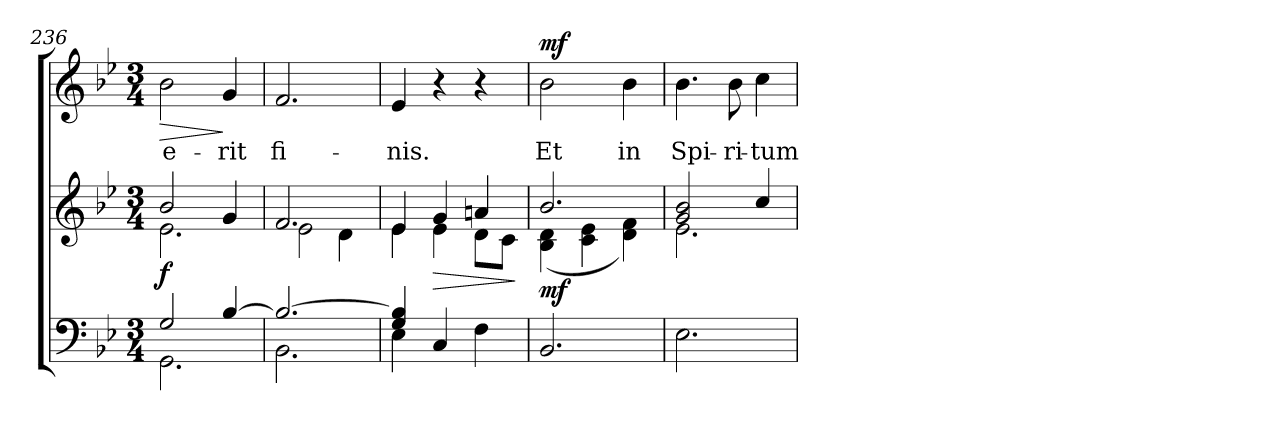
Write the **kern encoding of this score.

**kern	**kern	**dynam	**kern	**text	**dynam
*part2	*part2	*part2	*part1	*part1	*part1
*staff3	*staff2	*staff2/3	*staff1	*staff1	*staff1
*clefF4	*clefG2	*	*clefG2	*	*
*	*	*	*ITrd7c12	*	*
*k[b-e-]	*k[b-e-]	*	*k[b-e-]	*	*
*B-:	*B-:	*	*B-:	*	*
*M3/4	*M3/4	*	*M3/4	*	*
=236	=236	=236	=236	=236	=236
*^	*^	*	*	*	*
!	!	!	!	!LO:DY:b	!	!LO:LY:b	!LO:HP:b
2G/	2.GG\	2b-/	2.e-\	f	2B-\	e-	>
!	!	!	!	!	!	!LO:LY:b	!
[>4B-/	.	4g/	.	.	4G/	-rit	]
=237	=237	=237	=237	=237	=237	=237	=237
!	!	!	!	!	!	!LO:LY:b	!
2.B-/_	2.BB-\	2.f/	2e-\	.	2.F/	fi-	.
.	.	.	4d\	.	.	.	.
=238	=238	=238	=238	=238	=238	=238	=238
!	!	!	!	!	!	!LO:LY:b	!
4G/ 4B-/]	4E-\	4e-/	4e-\	.	4E-/	-nis.	.
!	!	!	!	!LO:HP:b	!	!	!
2ryy	4C/	4g/	4e-\	>	4r	.	.
.	4F\	4an/	8d\L	.	4r	.	.
.	.	.	8c\J	.	.	.	.
*v	*v	*	*	*	*	*	*
*	*v	*v	*	*	*	*
.	.	]	.	.	.
=239	=239	=239	=239	=239	=239
*	*^	*	*	*	*
!	!	!	!LO:DY:b	!	!LO:LY:b	!LO:DY:a
2.BB-/	2.b-/	(4B-\ 4d\	mf	2B-\	Et	mf
.	.	4c\ 4e-\	.	.	.	.
!	!	!	!	!	!LO:LY:b	!
.	.	4d\ 4f\)	.	4B-\	in	.
!!LO:LB:g=z
=240	=240	=240	=240	=240	=240	=240
!	!	!	!	!	!LO:LY:b	!
2.E-\	2g/ 2b-/	2.e-\	.	4.B-\	Spi-	.
!	!	!	!	!	!LO:LY:b	!
.	.	.	.	8B-\	-ri-	.
!	!	!	!	!	!LO:LY:b	!
.	4cc/	.	.	4c\	-tum	.
*	*v	*v	*	*	*	*
=	=	=	=	=	=
*-	*-	*-	*-	*-	*-
